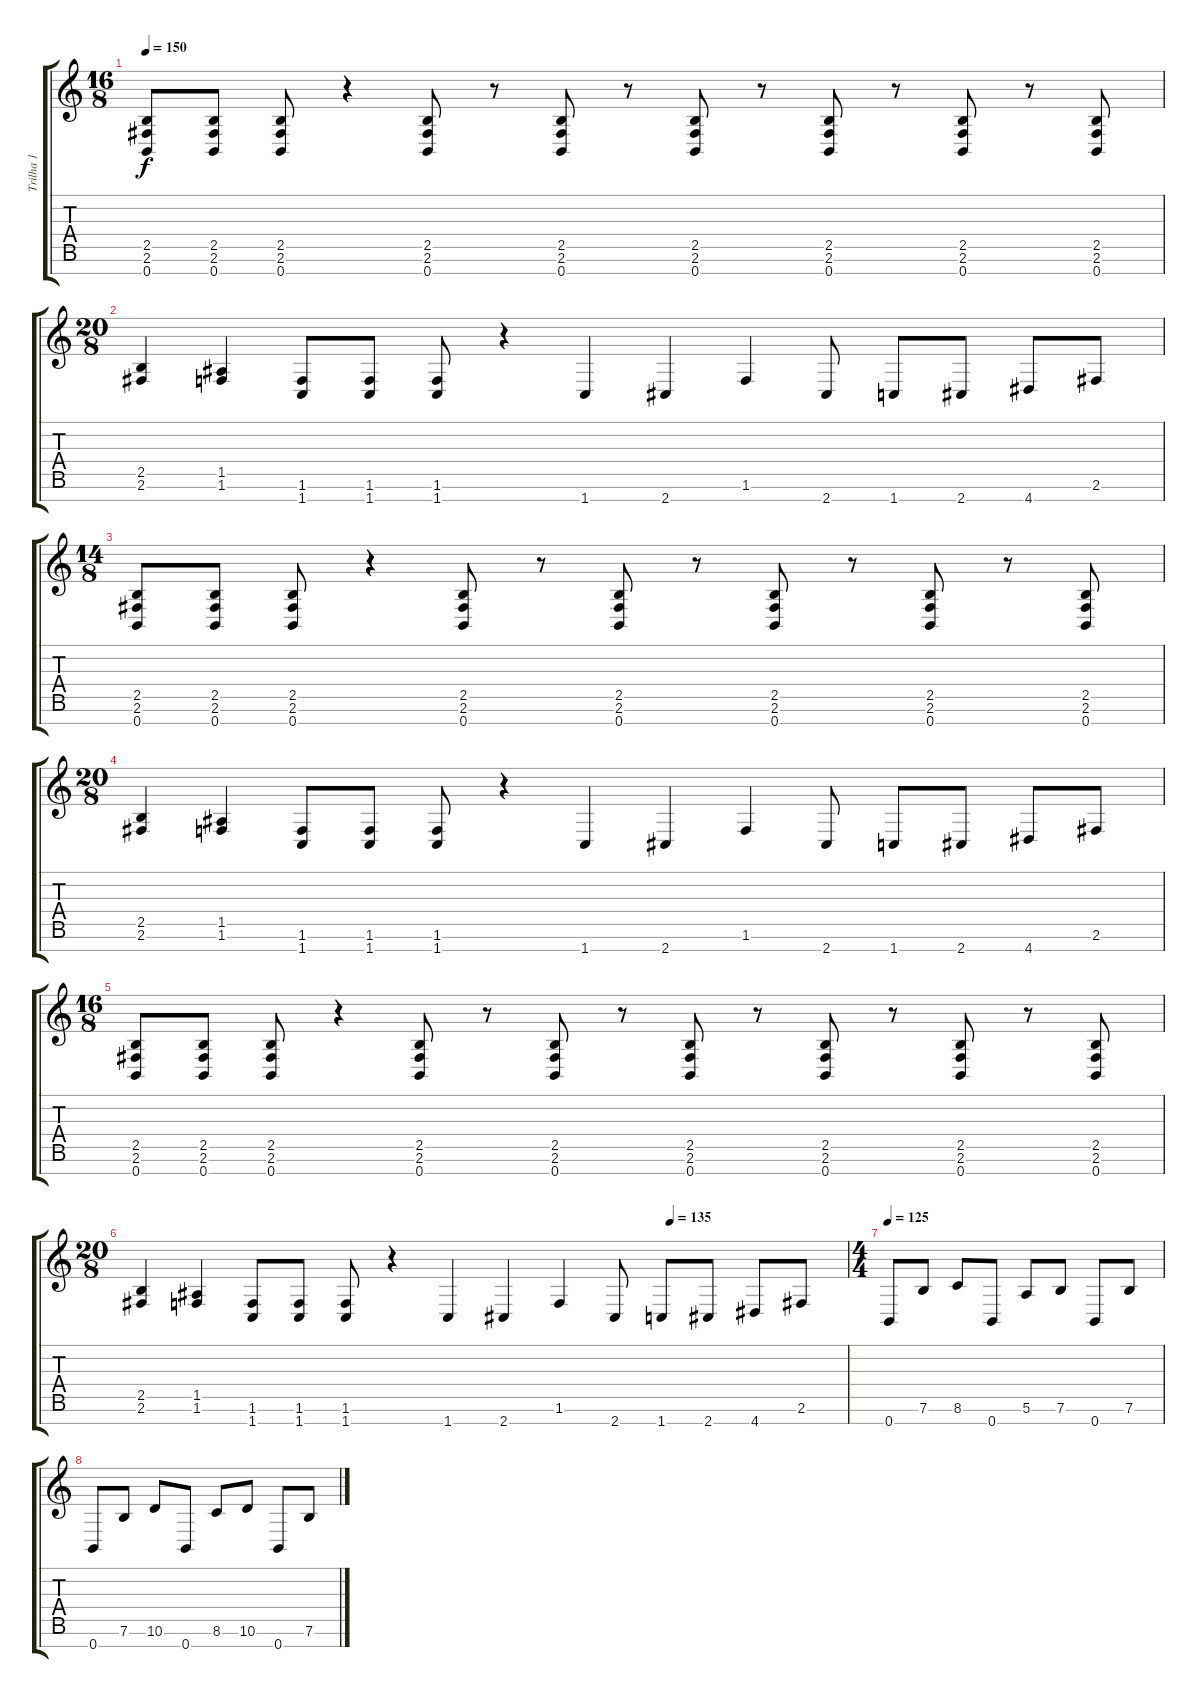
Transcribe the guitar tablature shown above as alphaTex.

\track ("Trilha 1" "Trilha 1") {instrument distortionguitar}
\staff {score tabs}
\tuning (E4 B3 G3 D3 A2 E2 B1) {hide}
\ts (16 8)
\tempo 150
\clef g2
\ks c
(2.5 2.6 0.7).8{dy f} (2.5 2.6 0.7).8 (2.5 2.6 0.7).8 r.4 (2.5 2.6 0.7).8 r.8 (2.5 2.6 0.7).8 r.8 (2.5 2.6 0.7).8 r.8 (2.5 2.6 0.7).8 r.8 (2.5 2.6 0.7).8 r.8 (2.5 2.6 0.7).8 |
\ts (20 8)
(2.5 2.6).4 (1.5 1.6).4 (1.6 1.7).8 (1.6 1.7).8 (1.6 1.7).8 r.4 1.7.4 2.7.4 1.6.4 2.7.8 1.7.8 2.7.8 4.7.8 2.6.8 |
\ts (14 8)
(2.5 2.6 0.7).8 (2.5 2.6 0.7).8 (2.5 2.6 0.7).8 r.4 (2.5 2.6 0.7).8 r.8 (2.5 2.6 0.7).8 r.8 (2.5 2.6 0.7).8 r.8 (2.5 2.6 0.7).8 r.8 (2.5 2.6 0.7).8 |
\ts (20 8)
(2.5 2.6).4 (1.5 1.6).4 (1.6 1.7).8 (1.6 1.7).8 (1.6 1.7).8 r.4 1.7.4 2.7.4 1.6.4 2.7.8 1.7.8 2.7.8 4.7.8 2.6.8 |
\ts (16 8)
(2.5 2.6 0.7).8 (2.5 2.6 0.7).8 (2.5 2.6 0.7).8 r.4 (2.5 2.6 0.7).8 r.8 (2.5 2.6 0.7).8 r.8 (2.5 2.6 0.7).8 r.8 (2.5 2.6 0.7).8 r.8 (2.5 2.6 0.7).8 r.8 (2.5 2.6 0.7).8 |
\ts (20 8)
\tempo (135 0.75)
(2.5 2.6).4 (1.5 1.6).4 (1.6 1.7).8 (1.6 1.7).8 (1.6 1.7).8 r.4 1.7.4 2.7.4 1.6.4 2.7.8 1.7.8 2.7.8 4.7.8 2.6.8 |
\ts (4 4)
\tempo 125
0.7.8 7.6.8 8.6.8 0.7.8 5.6.8 7.6.8 0.7.8 7.6.8 |
0.7.8 7.6.8 10.6.8 0.7.8 8.6.8 10.6.8 0.7.8 7.6.8
